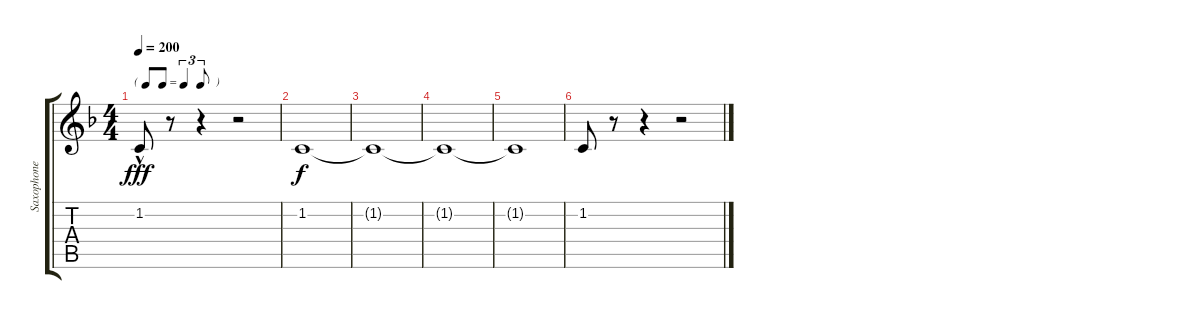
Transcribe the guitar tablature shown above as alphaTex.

\track ("Saxophone" "Saxophone") {instrument altosax}
\staff {score tabs}
\tuning (E4 B3 G3 D3 A2 E2) {hide}
\ts (4 4)
\tf triplet8th
\tempo 200
\clef g2
\ks f
1.2{hac}.8{dy fff} r.8 r.4 r.2 |
1.2.1{dy f} |
1.2{t}.1 |
1.2{t}.1 |
1.2{t}.1 |
1.2.8 r.8 r.4 r.2
